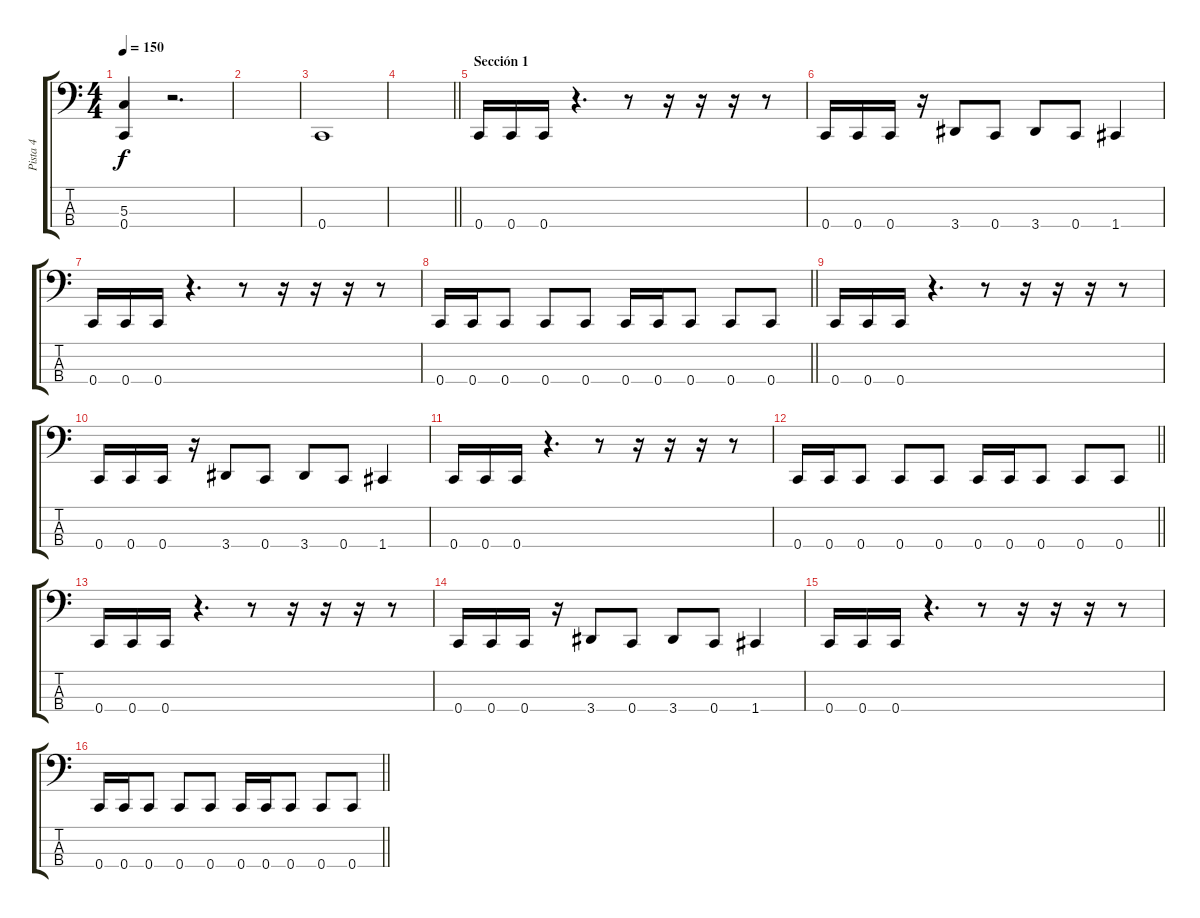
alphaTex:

\track ("Pista 4" "Pista 4") {instrument electricbassfinger}
\staff {score tabs}
\tuning (F2 C2 G1 C1) {hide}
\ts (4 4)
\tempo 150
\clef f4
\ks c
(5.3 0.4).4{dy f} r.2{d} |
|
0.4.1 |
\barLineRight lightlight
|
\section ("" "Sección 1")
0.4.16 0.4.16 0.4.16 r.4{d} r.8 r.16 r.16 r.16 r.8 |
0.4.16 0.4.16 0.4.16 r.16 3.4.8 0.4.8 3.4.8 0.4.8 1.4.4 |
0.4.16 0.4.16 0.4.16 r.4{d} r.8 r.16 r.16 r.16 r.8 |
\barLineRight lightlight
0.4.16 0.4.16 0.4.8 0.4.8 0.4.8 0.4.16 0.4.16 0.4.8 0.4.8 0.4.8 |
0.4.16 0.4.16 0.4.16 r.4{d} r.8 r.16 r.16 r.16 r.8 |
0.4.16 0.4.16 0.4.16 r.16 3.4.8 0.4.8 3.4.8 0.4.8 1.4.4 |
0.4.16 0.4.16 0.4.16 r.4{d} r.8 r.16 r.16 r.16 r.8 |
\barLineRight lightlight
0.4.16 0.4.16 0.4.8 0.4.8 0.4.8 0.4.16 0.4.16 0.4.8 0.4.8 0.4.8 |
0.4.16 0.4.16 0.4.16 r.4{d} r.8 r.16 r.16 r.16 r.8 |
0.4.16 0.4.16 0.4.16 r.16 3.4.8 0.4.8 3.4.8 0.4.8 1.4.4 |
0.4.16 0.4.16 0.4.16 r.4{d} r.8 r.16 r.16 r.16 r.8 |
\barLineRight lightlight
0.4.16 0.4.16 0.4.8 0.4.8 0.4.8 0.4.16 0.4.16 0.4.8 0.4.8 0.4.8
